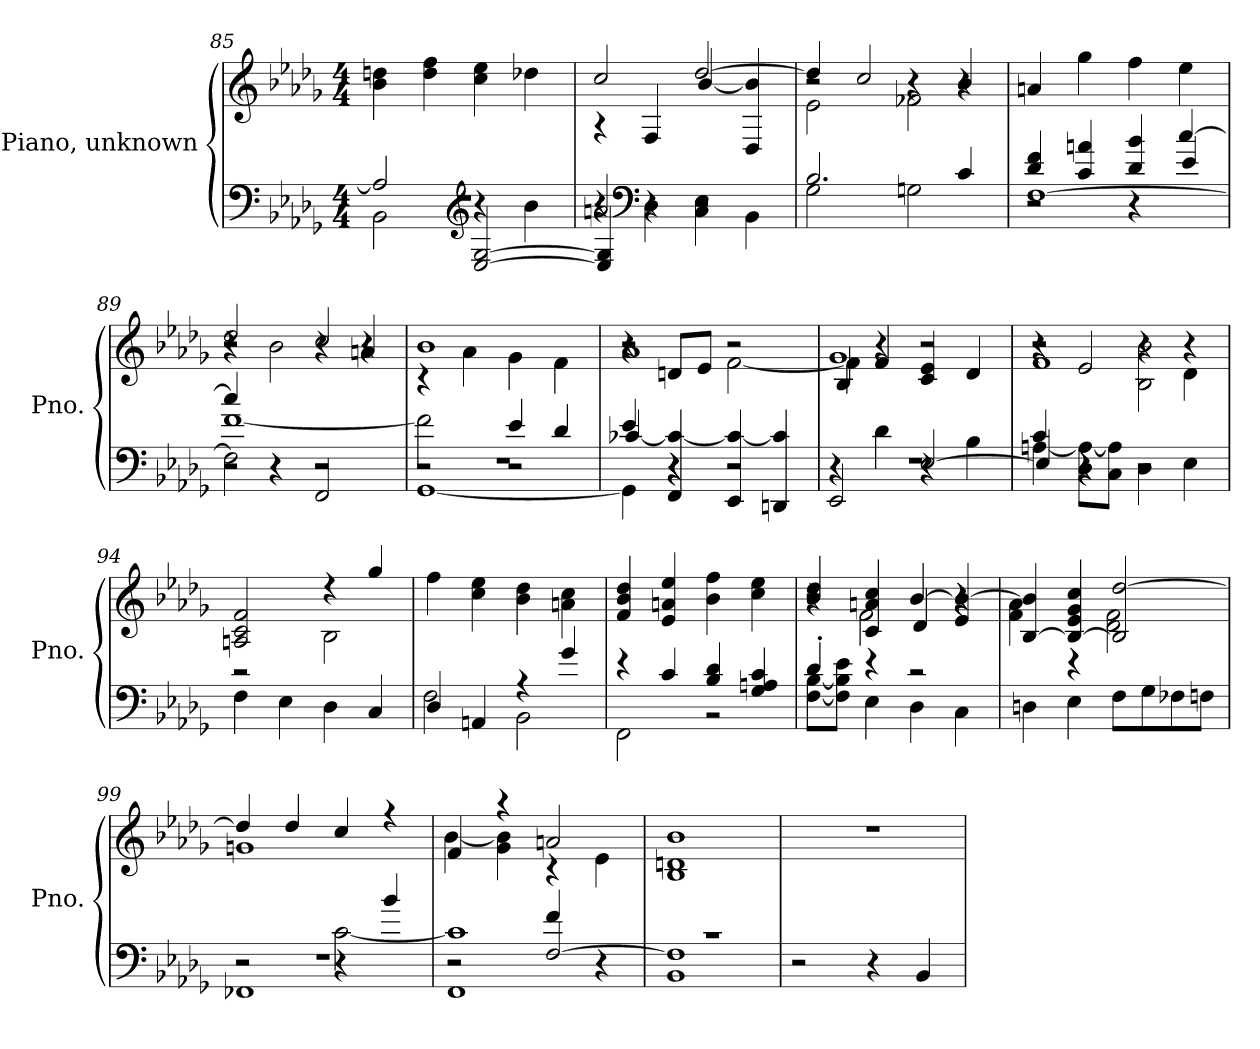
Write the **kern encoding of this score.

**kern	**kern
*part1	*part1
*staff2	*staff1
*I"Piano, unknown	*
*I'Pno.	*
*clefF4	*clefG2
*k[b-e-a-d-g-]	*k[b-e-a-d-g-]
*M4/4	*M4/4
=85	=85
*^	*
*	*^	*
1r	2BB-\	2A-/]	4b-\ 4ddn\
.	.	.	4dd\ 4ff\
*clefG2	*	*	*
.	4r	[2E-/ [2G-/	4cc\ 4ee-\
.	4b-\	.	4dd-X\
=86	=86	=86	=86
*	*	*	*^
2an/	4r	4E-/] 4G-/]	2cc/	4r
*clefF4	*	*	*	*
.	4D-\	4r	.	4F/
2r	4C\ 4E-\	2r	[2dd-/	[4b-/
.	4BB-\	.	.	4D-/ 4b-/]
*	*v	*v	*	*
=87	=87	=87	=87
*	*	*	*^
2.B-/	2G-\	4dd-/]	2e-\	2r
.	.	2cc/	.	.
.	2Gn\	.	2f-X\	4r
4c/	.	4r	.	4b-/
*	*	*v	*v	*v
!!LO:PB:g=z
=88	=88	=88
*	*^	*
2r	4d-/ 4f/	[1F	4an/
.	4c/ 4an/	.	4gg-\
4r	4d-/ 4b-/	.	4ff\
[4cc/	4e-/	.	4ee-\
=89	=89	=89	=89
*	*	*^	*^
*	*	*	*	*	*^
4cc/]	[1f	2r	2F\]	2dd-/	4r	2r
4r	.	.	.	.	2b-\	.
2r	.	2FF/	2r	2cc/	.	4r
.	.	.	.	.	4r	4an/
*	*	*	*	*	*v	*v
=90	=90	=90	=90	=90	=90
1r	2f\]	2r	[1GG-	1b-	4r
.	.	.	.	.	4a-\
.	2r	4e-/	.	.	4g-\
.	.	4d-/	.	.	4f\
*	*	*v	*v	*	*
=91	=91	=91	=91	=91
*	*	*	*	*^
4e-/	[4c-X/	4GG-\]	1a-	2r	4r
4r	4FF/ 4c-/_	4r	.	.	8dn/L
.	.	.	.	.	8e-/J
2r	4EE-/ 4c-/_	2r	.	[2f\	2r
.	4DDn/ 4c-/]	.	.	.	.
=92	=92	=92	=92	=92	=92
1r	4r	2EE-/	1g-	4f\]	4B-/
.	4d-\	.	.	4r	4f/
.	4r	[2E-/	.	2r	4c/ 4e-/
.	4B-\	.	.	.	4d-/
=93	=93	=93	=93	=93	=93
*	*	*	*	*	*^
4c/	[4An\	4E-/]	1f	2r	4r	2r
4r	8D-\ 8A\_L	4r	.	.	2e-/	.
.	8C\ 8A\]J	.	.	.	.	.
2r	4D-\	2r	.	2B-\ 2b-\	.	4r
.	4E-\	.	.	.	4r	4d-\
*v	*v	*v	*	*	*	*
*	*	*v	*v	*v
!!LO:LB:g=z
=94	=94	=94
4F\	2An/ 2c/ 2f/	2r
4E-\	.	.
4D-\	4r	2B-\
4C/	4gg-/	.
*	*v	*v
=95	=95
*^	*
4D-/	2F\	4ff\
4AAn/	.	4cc\ 4ee-\
4r	2BB-\	4b-\ 4dd-\
4g-/	.	4an\ 4cc\
=96	=96	=96
4r	2FF\	4f/ 4b-/ 4dd-/
4c/	.	4e-/ 4an/ 4ee-/
4B-/ 4d-/	2r	4b-\ 4ff\
4G-/ 4An/ 4c/	.	4cc\ 4ee-\
=97	=97	=97
*	*	*^
*	*	*	*^
4d-'/	[8F\ [8B-\L	4b-/ 4dd-/	4r	2r
.	8F\] 8B-\] 8e-\J	.	.	.
4r	4E-\	4c/ 4an/ 4cc/	2f\	.
2r	4D-\	[4b-/	.	4d-/
.	4C\	4e-/ 4b-/_	4r	4r
*v	*v	*	*	*
*	*	*v	*v
=98	=98	=98
4Dn\	[4B-/ 4b-/]	4f\ 4a-\
4E-\	4B-/_ 4e-/ 4g-/ 4cc/	4r
8F\L	2B-/] [2dd-/	2d-\ 2f\
8G-\	.	.
8F-X\	.	.
8Fn\J	.	.
!!LO:LB:g=z	!!
=99	=99	=99
*^	*	*
*	*^	*	*
*	*	*^	*	*
1r	2r	2r	1FF-X	4dd-/]	1gn
.	.	.	.	4dd-/	.
.	[2c\	4r	.	4cc/	.
.	.	4b-/	.	4r	.
=100	=100	=100	=100	=100	=100
2r	1c]	2r	1FF	4f/	[4b-\
.	.	.	.	4r	4g-\ 4b-\]
4f/	.	[2F/	.	2an/	4r
4r	.	.	.	.	4e-\
*	*v	*v	*v	*	*
*	*	*v	*v
=101	=101	=101
1r	1BB- 1F]	1B- 1dn 1b-
*v	*v	*
=102	=102
2r	1r
4r	.
4BB-/	.
=	=
*-	*-
